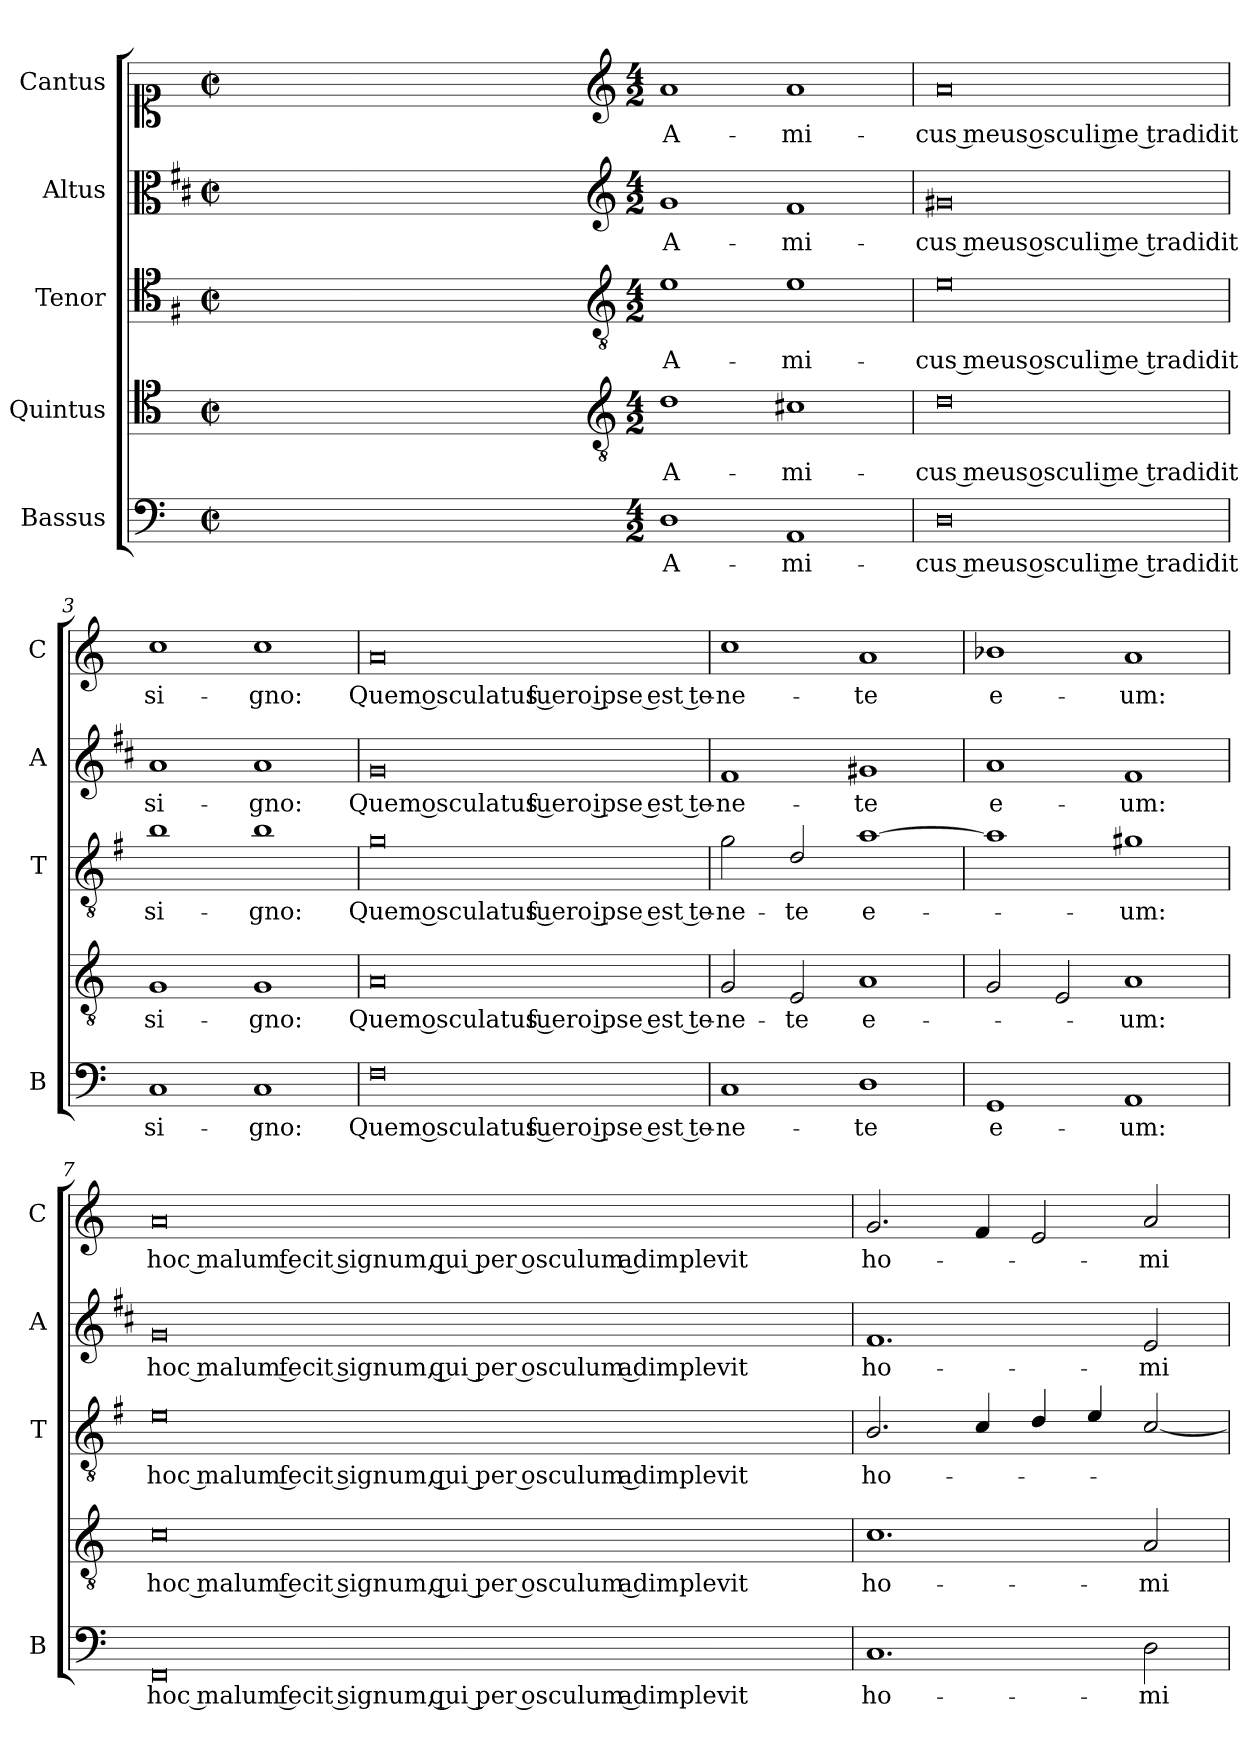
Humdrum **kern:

**kern	**text	**kern	**text	**kern	**text	**kern	**text	**kern	**text
*part5	*part5	*part4	*part4	*part3	*part3	*part2	*part2	*part1	*part1
*staff5	*staff5	*staff4	*staff4	*staff3	*staff3	*staff2	*staff2	*staff1	*staff1
*I"Bassus	*	*I"Quintus	*	*I"Tenor	*	*I"Altus	*	*I"Cantus	*
*I'B	*	*	*	*I'T	*	*I'A	*	*I'C	*
*clefF4	*	*clefC4	*	*clefC4	*	*clefC3	*	*clefC1	*
*	*	*	*	*ITrd4c7	*	*ITrd1c2	*	*	*
*k[]	*	*k[]	*	*k[]	*	*k[]	*	*k[]	*
*C:	*	*C:	*	*C:	*	*C:	*	*C:	*
*M2/2	*	*M2/2	*	*M2/2	*	*M2/2	*	*M2/2	*
*met(c|)	*	*met(c|)	*	*met(c|)	*	*met(c|)	*	*met(c|)	*
=	=	=	=	=	=	=	=	=	=
1ryy	.	1ryy	.	1ryy	.	1ryy	.	1ryy	.
=1X-	=1X-	=1X-	=1X-	=1X-	=1X-	=1X-	=1X-	=1X-	=1X-
4ryy	.	4ryy	.	4ryy	.	4ryy	.	4ryy	.
4ryy	.	4ryy	.	4ryy	.	4ryy	.	4ryy	.
4ryy	.	4ryy	.	4ryy	.	4ryy	.	4ryy	.
4ryy	.	4ryy	.	4ryy	.	4ryy	.	4ryy	.
=1-	=1-	=1-	=1-	=1-	=1-	=1-	=1-	=1-	=1-
*	*	*clefGv2	*	*clefGv2	*	*clefG2	*	*clefG2	*
*M4/2	*	*M4/2	*	*M4/2	*	*M4/2	*	*M4/2	*
!	!LO:LY:b	!	!LO:LY:b	!	!LO:LY:b	!	!LO:LY:b	!	!LO:LY:b
1D	A-	1d	A-	1A	A-	1f	A-	1a	A-
!	!LO:LY:b	!	!LO:LY:b	!	!LO:LY:b	!	!LO:LY:b	!	!LO:LY:b
1AA	-mi-	1c#X	-mi-	1A	-mi-	1e	-mi-	1a	-mi-
=2	=2	=2	=2	=2	=2	=2	=2	=2	=2
!	!LO:LY:b	!	!LO:LY:b	!	!LO:LY:b	!	!LO:LY:b	!	!LO:LY:b
0D	-cus meus osculi me tradidit	0d	-cus meus osculi me tradidit	0A	-cus meus osculi me tradidit	0f#X	-cus meus osculi me tradidit	0a	-cus meus osculi me tradidit
=3	=3	=3	=3	=3	=3	=3	=3	=3	=3
!	!LO:LY:b	!	!LO:LY:b	!	!LO:LY:b	!	!LO:LY:b	!	!LO:LY:b
1C	si-	1G	si-	1e	si-	1g	si-	1cc	si-
!	!LO:LY:b	!	!LO:LY:b	!	!LO:LY:b	!	!LO:LY:b	!	!LO:LY:b
1C	-gno:	1G	-gno:	1e	-gno:	1g	-gno:	1cc	-gno:
=4	=4	=4	=4	=4	=4	=4	=4	=4	=4
!	!LO:LY:b	!	!LO:LY:b	!	!LO:LY:b	!	!LO:LY:b	!	!LO:LY:b
0F	Quem osculatus fuero ipse est te-	0A	Quem osculatus fuero ipse est te-	0c	Quem osculatus fuero ipse est te-	0f	Quem osculatus fuero ipse est te-	0a	Quem osculatus fuero ipse est te-
!!LO:LB:g=z
=5	=5	=5	=5	=5	=5	=5	=5	=5	=5
!	!LO:LY:b	!	!LO:LY:b	!	!LO:LY:b	!	!LO:LY:b	!	!LO:LY:b
1C	-ne-	2G/	-ne-	2c\	-ne-	1e	-ne-	1cc	-ne-
!	!	!	!LO:LY:b	!	!LO:LY:b	!	!	!	!
.	.	2E/	-te	2G/	-te	.	.	.	.
!	!LO:LY:b	!	!LO:LY:b	!	!LO:LY:b	!	!LO:LY:b	!	!LO:LY:b
1D	-te	1A	e-	[1d	e-	1f#X	-te	1a	-te
=6	=6	=6	=6	=6	=6	=6	=6	=6	=6
!	!LO:LY:b	!	!	!	!	!	!LO:LY:b	!	!LO:LY:b
1GG	e-	2G/	.	1d]	.	1g	e-	1b-X	e-
.	.	2E/	.	.	.	.	.	.	.
!	!LO:LY:b	!	!LO:LY:b	!	!LO:LY:b	!	!LO:LY:b	!	!LO:LY:b
1AA	-um:	1A	-um:	1c#X	-um:	1e	-um:	1a	-um:
=7	=7	=7	=7	=7	=7	=7	=7	=7	=7
!	!LO:LY:b	!	!LO:LY:b	!	!LO:LY:b	!	!LO:LY:b	!	!LO:LY:b
0FF	hoc malum fecit signum, qui per osculum adimplevit	0c	hoc malum fecit signum, qui per osculum adimplevit	0A	hoc malum fecit signum, qui per osculum adimplevit	0f	hoc malum fecit signum, qui per osculum adimplevit	0a	hoc malum fecit signum, qui per osculum adimplevit
=8	=8	=8	=8	=8	=8	=8	=8	=8	=8
!	!LO:LY:b	!	!LO:LY:b	!	!LO:LY:b	!	!LO:LY:b	!	!LO:LY:b
1.C	ho-	1.c	ho-	2.E/	ho-	1.e	ho-	2.g/	ho-
.	.	.	.	4F/	.	.	.	4f/	.
.	.	.	.	4G/	.	.	.	2e/	.
.	.	.	.	4A/	.	.	.	.	.
!	!LO:LY:b	!	!LO:LY:b	!	!	!	!LO:LY:b	!	!LO:LY:b
2D\	-mi-	2A/	-mi-	[2F/	.	2d/	-mi-	2a/	-mi-
=	=	=	=	=	=	=	=	=	=
*-	*-	*-	*-	*-	*-	*-	*-	*-	*-
